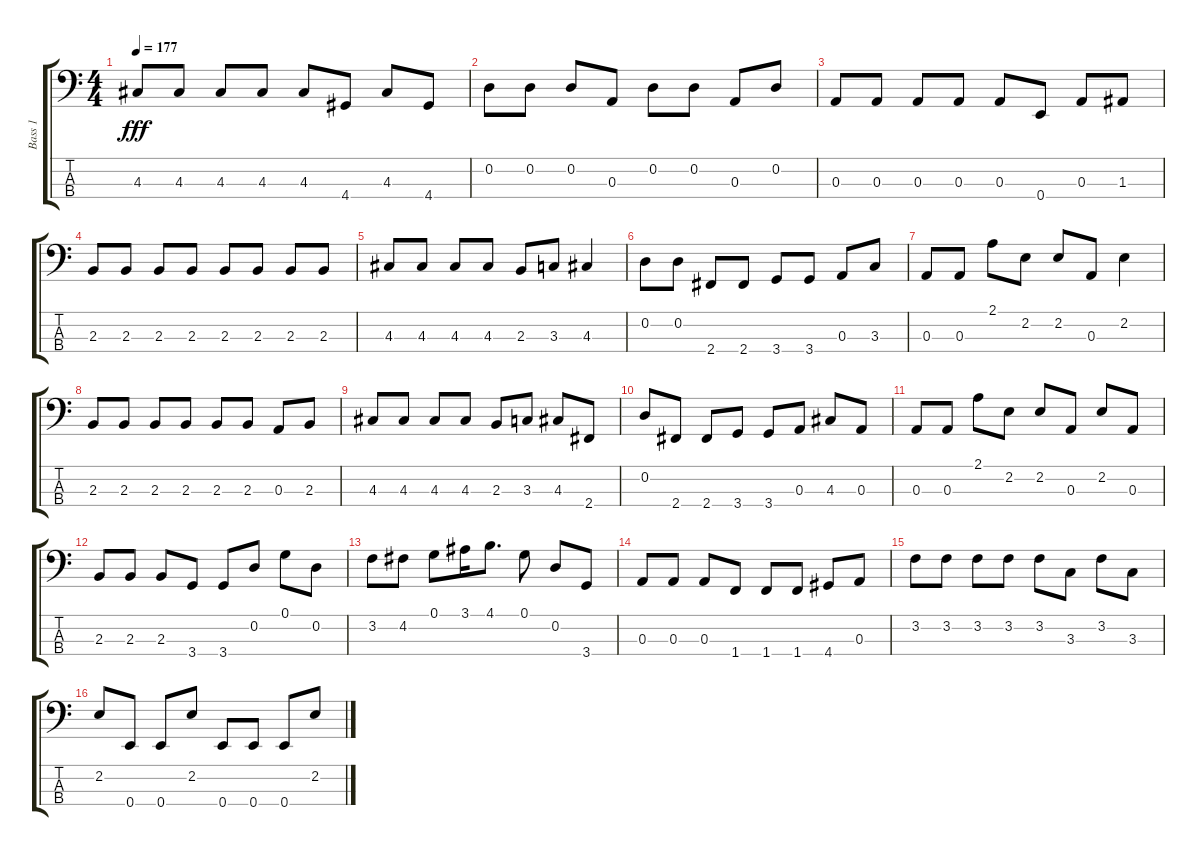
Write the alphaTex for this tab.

\track ("Bass 1" "Bass 1") {instrument electricbassfinger}
\staff {score tabs}
\tuning (G2 D2 A1 E1) {hide}
\ts (4 4)
\tempo 177
\clef f4
\ks c
4.3.8{dy fff} 4.3.8 4.3.8 4.3.8 4.3.8 4.4.8 4.3.8 4.4.8 |
0.2.8 0.2.8 0.2.8 0.3.8 0.2.8 0.2.8 0.3.8 0.2.8 |
0.3.8 0.3.8 0.3.8 0.3.8 0.3.8 0.4.8 0.3.8 1.3.8 |
2.3.8 2.3.8 2.3.8 2.3.8 2.3.8 2.3.8 2.3.8 2.3.8 |
4.3.8 4.3.8 4.3.8 4.3.8 2.3.8 3.3.8 4.3.4 |
0.2.8 0.2.8 2.4.8 2.4.8 3.4.8 3.4.8 0.3.8 3.3.8 |
0.3.8 0.3.8 2.1.8 2.2.8 2.2.8 0.3.8 2.2.4 |
2.3.8 2.3.8 2.3.8 2.3.8 2.3.8 2.3.8 0.3.8 2.3.8 |
4.3.8 4.3.8 4.3.8 4.3.8 2.3.8 3.3.8 4.3.8 2.4.8 |
0.2.8 2.4.8 2.4.8 3.4.8 3.4.8 0.3.8 4.3.8 0.3.8 |
0.3.8 0.3.8 2.1.8 2.2.8 2.2.8 0.3.8 2.2.8 0.3.8 |
2.3.8 2.3.8 2.3.8 3.4.8 3.4.8 0.2.8 0.1.8 0.2.8 |
3.2.8 4.2.8 0.1.8 3.1.16 4.1.8{d} 0.1.8 0.2.8 3.4.8 |
0.3.8 0.3.8 0.3.8 1.4.8 1.4.8 1.4.8 4.4.8 0.3.8 |
3.2.8 3.2.8 3.2.8 3.2.8 3.2.8 3.3.8 3.2.8 3.3.8 |
2.2.8 0.4.8 0.4.8 2.2.8 0.4.8 0.4.8 0.4.8 2.2.8
